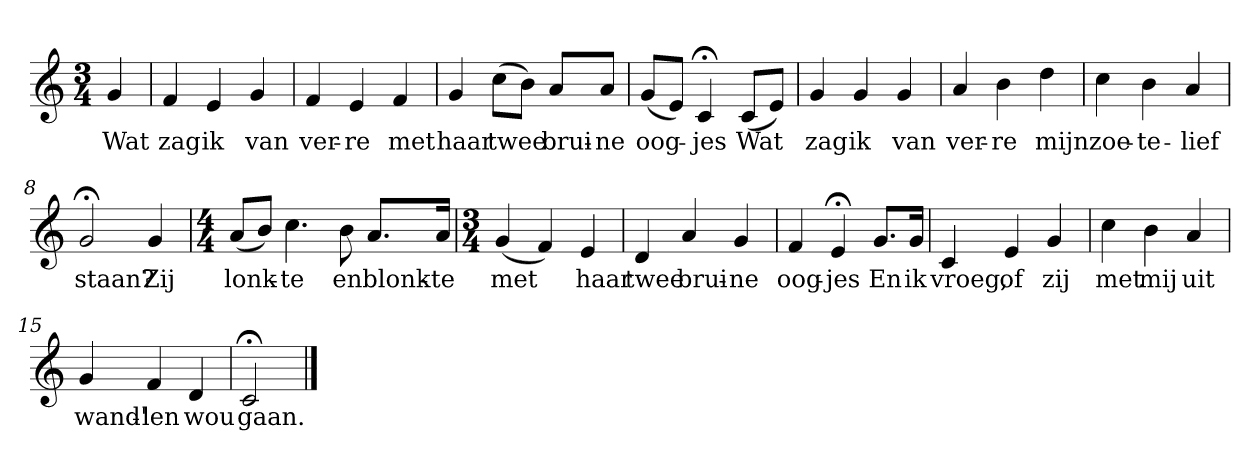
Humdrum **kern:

**kern	**text
*part1	*part1
*staff1	*staff1
*k[]	*
*C:	*
*M3/4	*
*MM120	*
=	=
4g	Wat
=1	=1
4f	zag
4e	ik
4g	van
=2	=2
4f	ver-
4e	-re
4f	met
=3	=3
4g	haar
(8ccL	twee
8bJ)	.
8aL	brui-
8aJ	-ne
=4	=4
(8gL	oog-
8eJ)	.
4c;<	-jes
(8cL	Wat
8eJ)	.
=5	=5
4g	zag
4g	ik
4g	van
=6	=6
4a	ver-
4b	-re
4dd	mijn
=7	=7
4cc	zoe-
4b	-te-
4a	-lief
=8	=8
2g;<	staan?
4g	Zij
=9	=9
*M4/4	*
(8aL	lonk-
8bJ)	.
4.cc	-te
8b	en
8.aL	blonk-
16aJk	-te
=10	=10
*M3/4	*
(4g	met
4f)	.
4e	haar
=11	=11
4d	twee
4a	brui-
4g	-ne
=12	=12
4f	oog-
4e;<	-jes
8.gL	En
16gJk	ik
=13	=13
4c	vroeg,
4e	of
4g	zij
=14	=14
4cc	met
4b	mij
4a	uit
=15	=15
4g	wand'-
4f	-len
4d	wou
=16	=16
2c;<	gaan.
==	==
*-	*-
